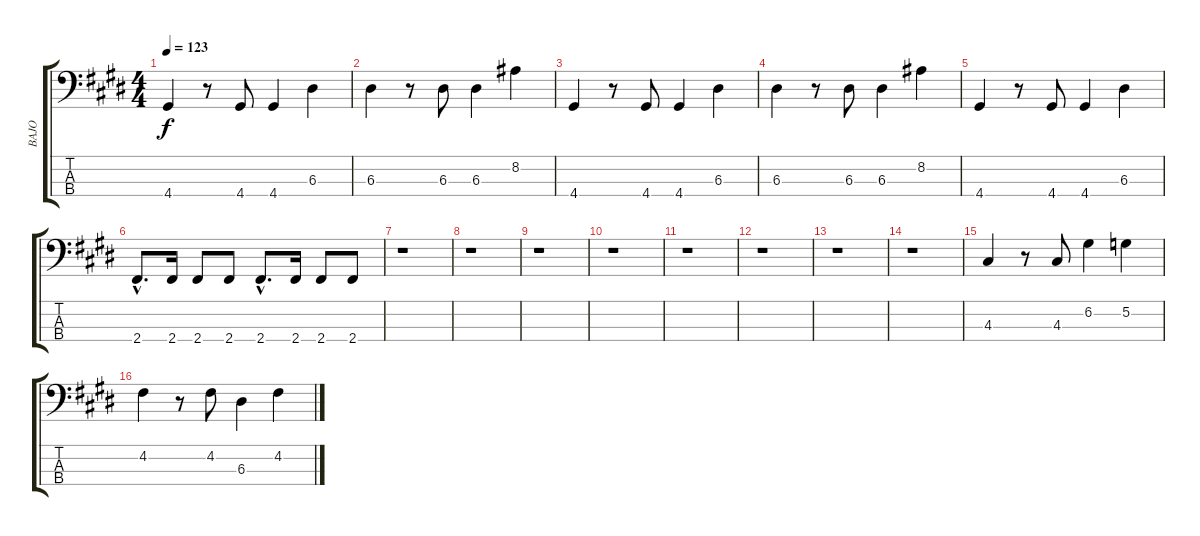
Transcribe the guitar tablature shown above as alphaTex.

\track ("BAJO" "BAJO") {instrument electricbassfinger}
\staff {score tabs}
\tuning (G2 D2 A1 E1) {hide}
\ts (4 4)
\tempo 123
\clef f4
\ks c#minor
4.4.4{dy f} r.8 4.4.8 4.4.4 6.3.4 |
6.3.4 r.8 6.3.8 6.3.4 8.2.4 |
4.4.4 r.8 4.4.8 4.4.4 6.3.4 |
6.3.4 r.8 6.3.8 6.3.4 8.2.4 |
4.4.4 r.8 4.4.8 4.4.4 6.3.4 |
2.4{hac}.8{d} 2.4.16 2.4.8 2.4.8 2.4{hac}.8{d} 2.4.16 2.4.8 2.4.8 |
r.1 |
r.1 |
r.1 |
r.1 |
r.1 |
r.1 |
r.1 |
r.1 |
4.3.4 r.8 4.3.8 6.2.4 5.2.4 |
4.2.4 r.8 4.2.8 6.3.4 4.2.4
